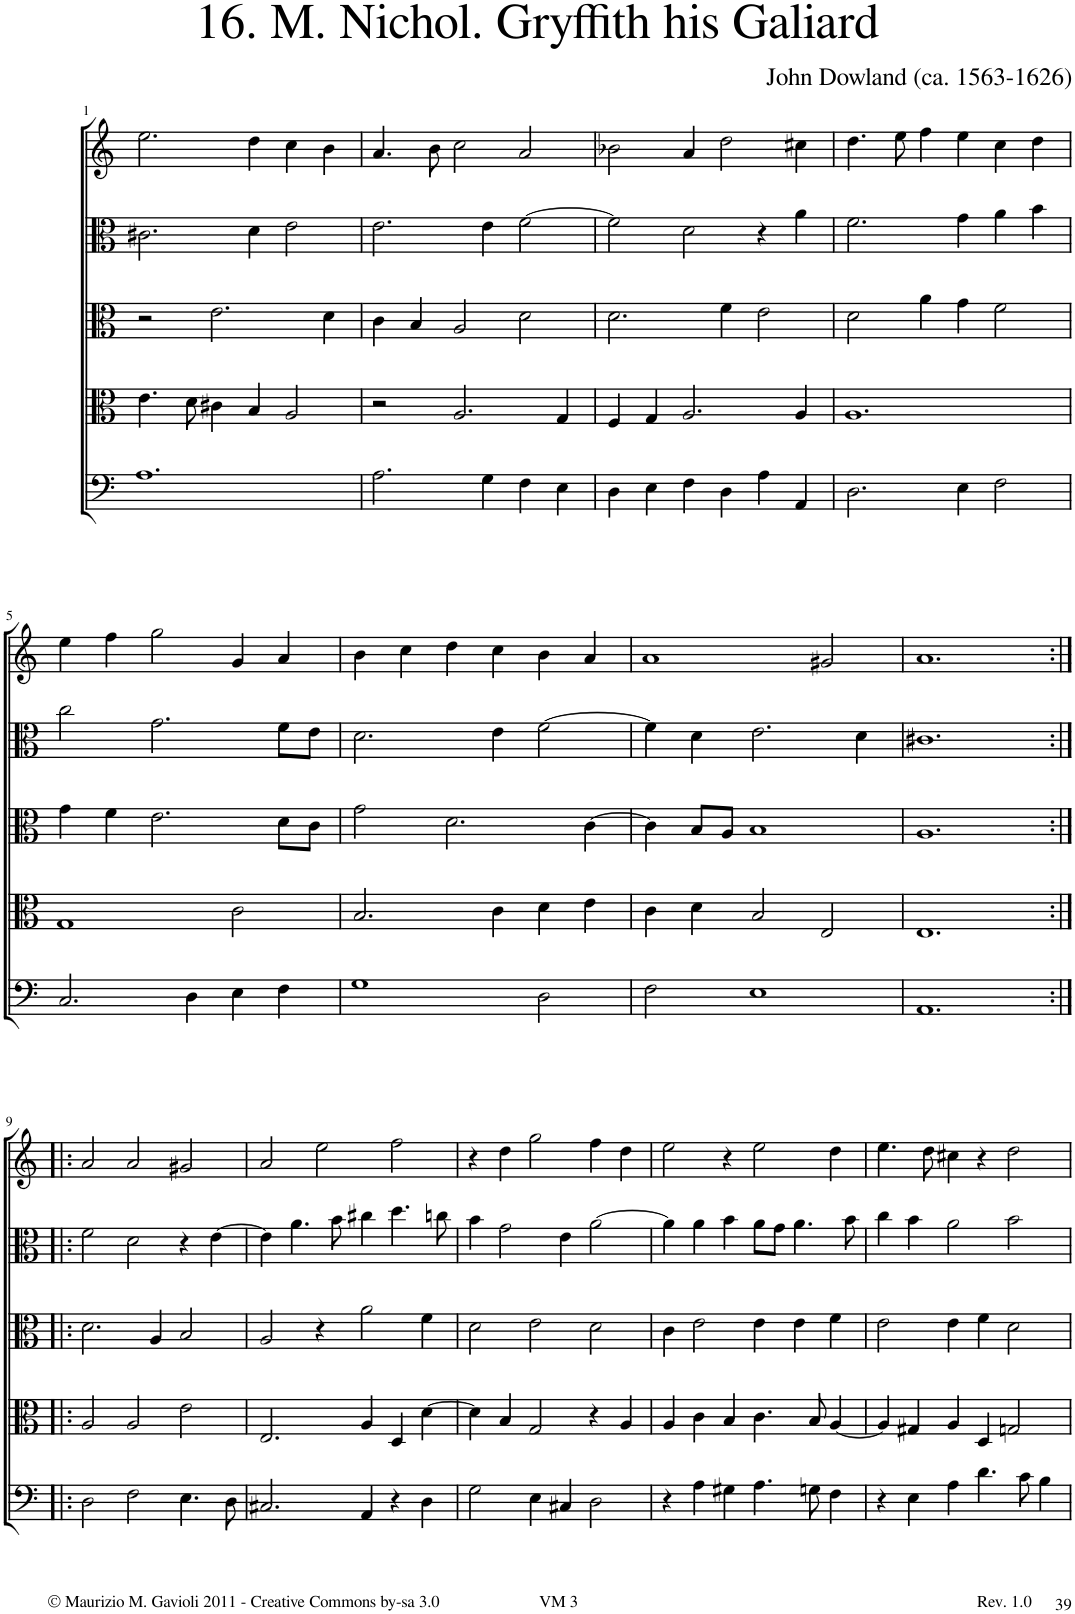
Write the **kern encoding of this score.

**kern	**kern	**kern	**kern	**kern
*part5	*part4	*part3	*part2	*part1
*staff5	*staff4	*staff3	*staff2	*staff1
*I"Trombone	*I"Trombone	*I"Trombone	*I"C Trumpet	*I"C Trumpet
*I'Trb	*I'Trb	*I'Trb	*I'Tpt	*I'Tpt
!!LO:PB:g=z
*clefF4	*clefC3	*clefC3	*clefC3	*clefG2
*k[]	*k[]	*k[]	*k[]	*k[]
*M3/2	*M3/2	*M3/2	*M3/2	*M3/2
=1!|:	=1!|:	=1!|:	=1!|:	=1!|:
1.A	4.e\	2r	2.c#X\	2.ee\
.	8d\	.	.	.
.	4c#X\	2.e\	.	.
.	4B/	.	4d\	4dd\
.	2A/	.	2e\	4cc\
.	.	4d\	.	4b\
=2	=2	=2	=2	=2
2.A\	2r	4c\	2.e\	4.a/
.	.	4B/	.	.
.	.	.	.	8b\
.	2.A/	2A/	.	2cc\
4G\	.	.	4e\	.
4F\	.	2d\	[2f\	2a/
4E\	4G/	.	.	.
=3	=3	=3	=3	=3
4D\	4F/	2.d\	2f\]	2b-X\
4E\	4G/	.	.	.
4F\	2.A/	.	2d\	4a/
4D\	.	4f\	.	2dd\
4A\	.	2e\	4r	.
4AA/	4A/	.	4a\	4cc#X\
=4	=4	=4	=4	=4
2.D\	1.A	2d\	2.f\	4.dd\
.	.	.	.	8ee\
.	.	4a\	.	4ff\
4E\	.	4g\	4g\	4ee\
2F\	.	2f\	4a\	4cc\
.	.	.	4b\	4dd\
!!LO:LB:g=z
=5	=5	=5	=5	=5
2.C/	1G	4g\	2cc\	4ee\
.	.	4f\	.	4ff\
.	.	2.e\	2.g\	2gg\
4D\	.	.	.	.
4E\	2c\	.	.	4g/
4F\	.	8d\L	8f\L	4a/
.	.	8c\J	8e\J	.
=6	=6	=6	=6	=6
1G	2.B/	2g\	2.d\	4b\
.	.	.	.	4cc\
.	.	2.d\	.	4dd\
.	4c\	.	4e\	4cc\
2D\	4d\	.	[2f\	4b\
.	4e\	[4c\	.	4a/
=7	=7	=7	=7	=7
2F\	4c\	4c\]	4f\]	1a
.	4d\	8B/L	4d\	.
.	.	8A/J	.	.
1E	2B/	1B	2.e\	.
.	2E/	.	.	2g#X/
.	.	.	4d\	.
=8	=8	=8	=8	=8
1.AA	1.E	1.A	1.c#X	1.a
!!LO:LB:g=z
=9:|!|:	=9:|!|:	=9:|!|:	=9:|!|:	=9:|!|:
2D\	2A/	2.d\	2f\	2a/
2F\	2A/	.	2d\	2a/
.	.	4A/	.	.
4.E\	2e\	2B/	4r	2g#X/
.	.	.	[4e\	.
8D\	.	.	.	.
=10	=10	=10	=10	=10
2.C#X/	2.E/	2A/	4e\]	2a/
.	.	.	4.a\	.
.	.	4r	.	2ee\
.	.	.	8b\	.
4AA/	4A/	2a\	4cc#X\	.
4r	4D/	.	4.dd\	2ff\
4D\	[4d\	4f\	.	.
.	.	.	8ccn\	.
=11	=11	=11	=11	=11
2G\	4d\]	2d\	4b\	4r
.	4B/	.	2g\	4dd\
4E\	2G/	2e\	.	2gg\
4C#X/	.	.	4e\	.
2D\	4r	2d\	[2a\	4ff\
.	4A/	.	.	4dd\
=12	=12	=12	=12	=12
4r	4A/	4c\	4a\]	2ee\
4A\	4c\	2e\	4a\	.
4G#X\	4B/	.	4b\	4r
4.A\	4.c\	4e\	8a\L	2ee\
.	.	.	8g\J	.
.	.	4e\	4.a\	.
8Gn\	8B/	.	.	.
4F\	[4A/	4f\	.	4dd\
.	.	.	8b\	.
=13	=13	=13	=13	=13
4r	4A/]	2e\	4cc\	4.ee\
4E\	4G#X/	.	4b\	.
.	.	.	.	8dd\
4A\	4A/	4e\	2a\	4cc#X\
4.d\	4D/	4f\	.	4r
.	2Gn/	2d\	2b\	2dd\
8c\	.	.	.	.
4B\	.	.	.	.
=	=	=	=	=
*-	*-	*-	*-	*-
